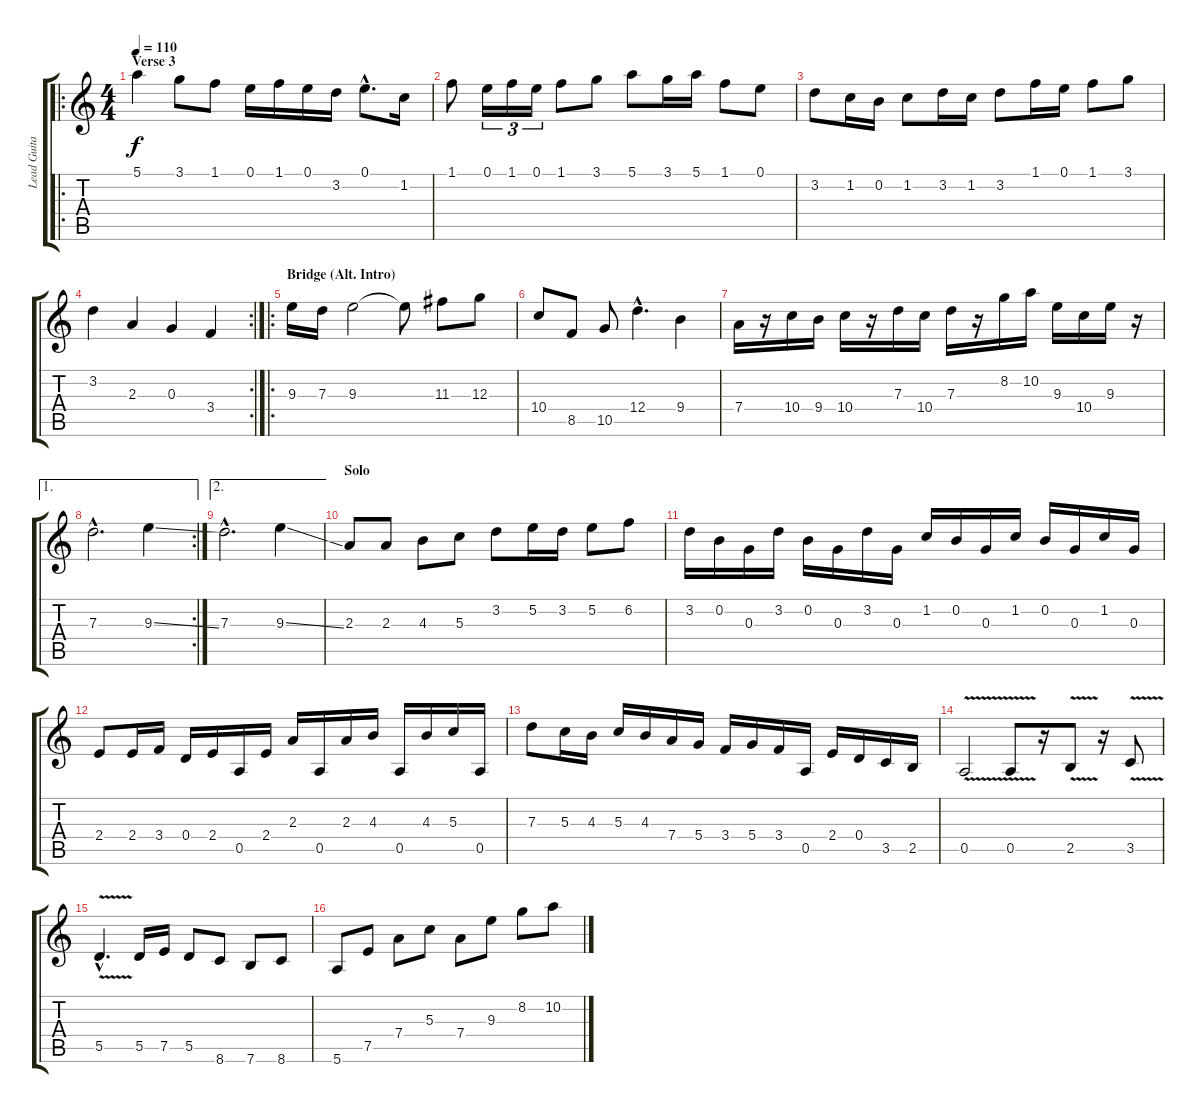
\track ("Lead Guitar" "Lead Guita") {instrument overdrivenguitar}
\staff {score tabs}
\tuning (E4 B3 G3 D3 A2 E2) {hide}
\ro
\ts (4 4)
\section ("" "Verse 3")
\tempo 110
\clef g2
\ks c
5.1.4{dy f} 3.1.8 1.1.8 0.1.16 1.1.16 0.1.16 3.2.16 0.1{hac}.8{d} 1.2.16 |
1.1.8 0.1.16{tu (3 2)} 1.1.16{tu (3 2)} 0.1.16{tu (3 2)} 1.1.8 3.1.8 5.1.8 3.1.16 5.1.16 1.1.8 0.1.8 |
3.2.8 1.2.16 0.2.16 1.2.8 3.2.16 1.2.16 3.2.8 1.1.16 0.1.16 1.1.8 3.1.8 |
\rc 2
3.2.4 2.3.4 0.3.4 3.4.4 |
\ro
\section ("" "Bridge (Alt. Intro)")
9.3.16 7.3.16 9.3.2 9.3{t}.8 11.3.8 12.3.8 |
10.4.8 8.5.8 10.5.8 12.4{hac}.4{d} 9.4.4 |
7.4.16 r.16 10.4.16 9.4.16 10.4.16 r.16 7.3.16 10.4.16 7.3.16 r.16 8.2.16 10.2.16 9.3.16 10.4.16 9.3.16 r.16 |
\ae 1
\rc 2
7.3{hac}.2{d} 9.3{ss}.4 |
\ae 2
7.3{hac}.2{d} 9.3{ss}.4 |
\section ("" "Solo")
2.3.8 2.3.8 4.3.8 5.3.8 3.2.8 5.2.16 3.2.16 5.2.8 6.2.8 |
3.2.16 0.2.16 0.3.16 3.2.16 0.2.16 0.3.16 3.2.16 0.3.16 1.2.16 0.2.16 0.3.16 1.2.16 0.2.16 0.3.16 1.2.16 0.3.16 |
2.4.8 2.4.16 3.4.16 0.4.16 2.4.16 0.5.16 2.4.16 2.3.16 0.5.16 2.3.16 4.3.16 0.5.16 4.3.16 5.3.16 0.5.16 |
7.3.8 5.3.16 4.3.16 5.3.16 4.3.16 7.4.16 5.4.16 3.4.16 5.4.16 3.4.16 0.5.16 2.4.16 0.4.16 3.5.16 2.5.16 |
0.5{v}.2 0.5{v}.8 r.16 2.5{v}.8 r.16 3.5{v}.8 |
5.5{v hac}.4{d} 5.5.16 7.5.16 5.5.8 8.6.8 7.6.8 8.6.8 |
5.6.8 7.5.8 7.4.8 5.3.8 7.4.8 9.3.8 8.2.8 10.2.8
